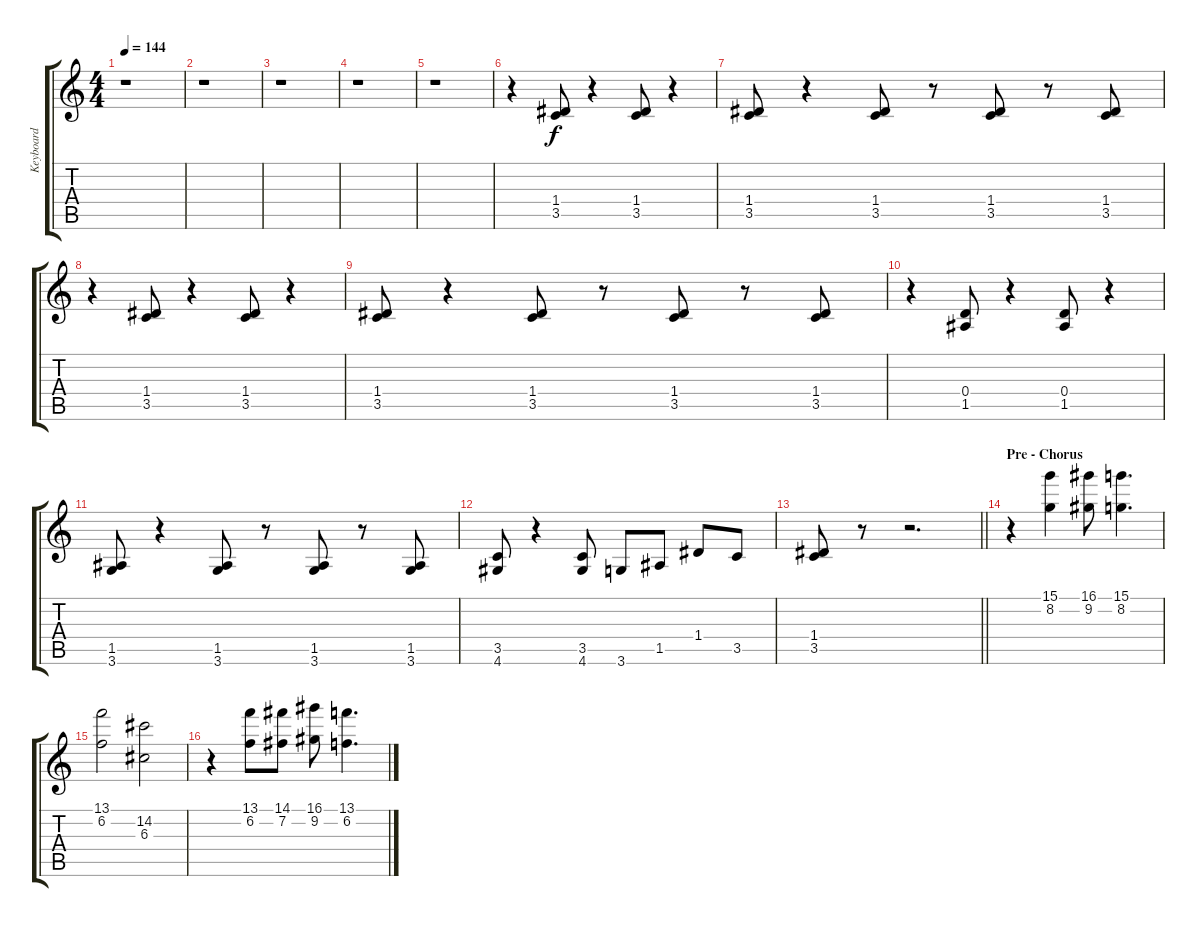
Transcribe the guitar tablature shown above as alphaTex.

\track ("Keyboard" "Keyboard") {instrument acousticguitarsteel}
\staff {score tabs}
\tuning (E4 B3 G3 D3 A2 E2) {hide}
\ts (4 4)
\tempo 144
\clef g2
\ks c
r.1{dy f} |
r.1 |
r.1 |
r.1 |
r.1 |
r.4{balance 16} (1.4 3.5).8 r.4 (1.4 3.5).8 r.4 |
(1.4 3.5).8 r.4 (1.4 3.5).8 r.8 (1.4 3.5).8 r.8 (1.4 3.5).8 |
r.4 (1.4 3.5).8 r.4 (1.4 3.5).8 r.4 |
(1.4 3.5).8 r.4 (1.4 3.5).8 r.8 (1.4 3.5).8 r.8 (1.4 3.5).8 |
r.4 (0.4 1.5).8 r.4 (0.4 1.5).8 r.4 |
(1.5 3.6).8 r.4 (1.5 3.6).8 r.8 (1.5 3.6).8 r.8 (1.5 3.6).8 |
(3.5 4.6).8 r.4 (3.5 4.6).8 3.6.8 1.5.8 1.4.8 3.5.8 |
\barLineRight lightlight
(1.4 3.5).8 r.8 r.2{d} |
\section ("" "Pre - Chorus")
r.4{balance 8 instrument harpsichord} (15.1 8.2).4 (16.1 9.2).8 (15.1 8.2).4{d} |
(13.1 6.2).2 (14.2 6.3).2 |
r.4 (13.1 6.2).8 (14.1 7.2).8 (16.1 9.2).8 (13.1 6.2).4{d}
